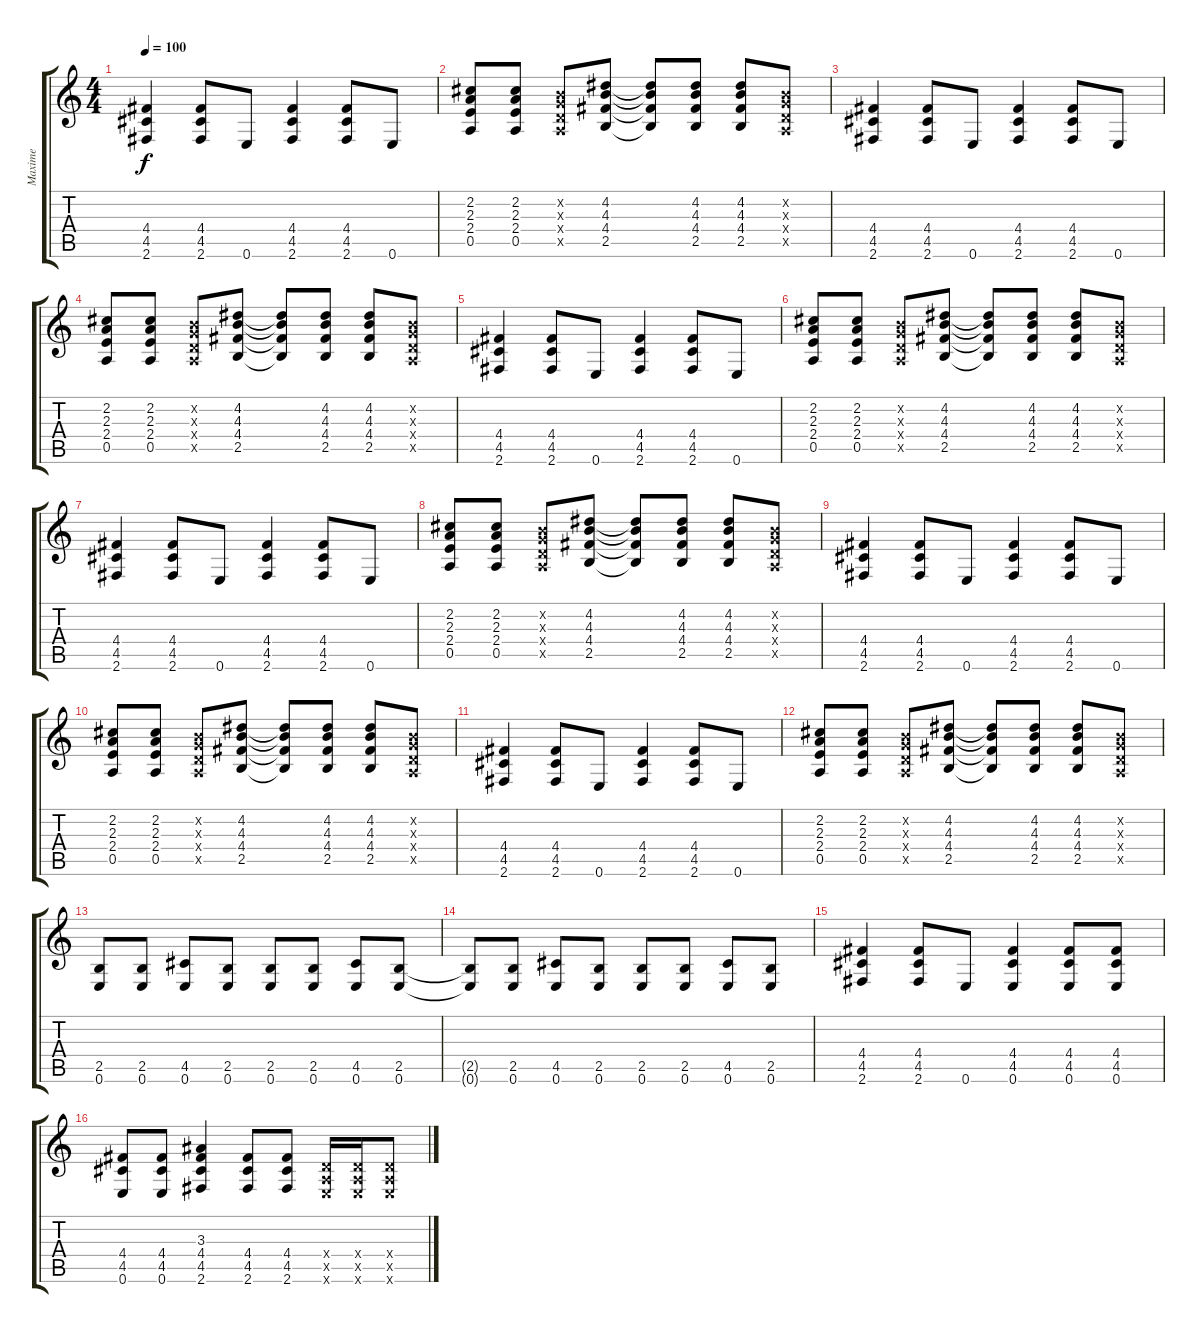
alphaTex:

\track ("Maxime" "Maxime") {instrument distortionguitar}
\staff {score tabs}
\tuning (E4 B3 G3 D3 A2 E2) {hide}
\ts (4 4)
\tempo 100
\clef g2
\ks c
(4.4 4.5 2.6).4{dy f} (4.4 4.5 2.6).8 0.6.8 (4.4 4.5 2.6).4 (4.4 4.5 2.6).8 0.6.8 |
(2.2 2.3 2.4 0.5).8 (2.2 2.3 2.4 0.5).8 (0.2{x} 0.3{x} 0.4{x} 0.5{x}).8 (4.2 4.3 4.4 2.5).8 (4.2{t} 4.3{t} 4.4{t} 2.5{t}).8 (4.2 4.3 4.4 2.5).8 (4.2 4.3 4.4 2.5).8 (0.2{x} 0.3{x} 0.4{x} 0.5{x}).8 |
(4.4 4.5 2.6).4 (4.4 4.5 2.6).8 0.6.8 (4.4 4.5 2.6).4 (4.4 4.5 2.6).8 0.6.8 |
(2.2 2.3 2.4 0.5).8 (2.2 2.3 2.4 0.5).8 (0.2{x} 0.3{x} 0.4{x} 0.5{x}).8 (4.2 4.3 4.4 2.5).8 (4.2{t} 4.3{t} 4.4{t} 2.5{t}).8 (4.2 4.3 4.4 2.5).8 (4.2 4.3 4.4 2.5).8 (0.2{x} 0.3{x} 0.4{x} 0.5{x}).8 |
(4.4 4.5 2.6).4 (4.4 4.5 2.6).8 0.6.8 (4.4 4.5 2.6).4 (4.4 4.5 2.6).8 0.6.8 |
(2.2 2.3 2.4 0.5).8 (2.2 2.3 2.4 0.5).8 (0.2{x} 0.3{x} 0.4{x} 0.5{x}).8 (4.2 4.3 4.4 2.5).8 (4.2{t} 4.3{t} 4.4{t} 2.5{t}).8 (4.2 4.3 4.4 2.5).8 (4.2 4.3 4.4 2.5).8 (0.2{x} 0.3{x} 0.4{x} 0.5{x}).8 |
(4.4 4.5 2.6).4 (4.4 4.5 2.6).8 0.6.8 (4.4 4.5 2.6).4 (4.4 4.5 2.6).8 0.6.8 |
(2.2 2.3 2.4 0.5).8 (2.2 2.3 2.4 0.5).8 (0.2{x} 0.3{x} 0.4{x} 0.5{x}).8 (4.2 4.3 4.4 2.5).8 (4.2{t} 4.3{t} 4.4{t} 2.5{t}).8 (4.2 4.3 4.4 2.5).8 (4.2 4.3 4.4 2.5).8 (0.2{x} 0.3{x} 0.4{x} 0.5{x}).8 |
(4.4 4.5 2.6).4 (4.4 4.5 2.6).8 0.6.8 (4.4 4.5 2.6).4 (4.4 4.5 2.6).8 0.6.8 |
(2.2 2.3 2.4 0.5).8 (2.2 2.3 2.4 0.5).8 (0.2{x} 0.3{x} 0.4{x} 0.5{x}).8 (4.2 4.3 4.4 2.5).8 (4.2{t} 4.3{t} 4.4{t} 2.5{t}).8 (4.2 4.3 4.4 2.5).8 (4.2 4.3 4.4 2.5).8 (0.2{x} 0.3{x} 0.4{x} 0.5{x}).8 |
(4.4 4.5 2.6).4 (4.4 4.5 2.6).8 0.6.8 (4.4 4.5 2.6).4 (4.4 4.5 2.6).8 0.6.8 |
(2.2 2.3 2.4 0.5).8 (2.2 2.3 2.4 0.5).8 (0.2{x} 0.3{x} 0.4{x} 0.5{x}).8 (4.2 4.3 4.4 2.5).8 (4.2{t} 4.3{t} 4.4{t} 2.5{t}).8 (4.2 4.3 4.4 2.5).8 (4.2 4.3 4.4 2.5).8 (0.2{x} 0.3{x} 0.4{x} 0.5{x}).8 |
(2.5 0.6).8 (2.5 0.6).8 (4.5 0.6).8 (2.5 0.6).8 (2.5 0.6).8 (2.5 0.6).8 (4.5 0.6).8 (2.5 0.6).8 |
(2.5{t} 0.6{t}).8 (2.5 0.6).8 (4.5 0.6).8 (2.5 0.6).8 (2.5 0.6).8 (2.5 0.6).8 (4.5 0.6).8 (2.5 0.6).8 |
(4.4 4.5 2.6).4 (4.4 4.5 2.6).8 0.6.8 (4.4 4.5 0.6).4 (4.4 4.5 0.6).8 (4.4 4.5 0.6).8 |
(4.4 4.5 0.6).8 (4.4 4.5 0.6).8 (3.3 4.4 4.5 2.6).4 (4.4 4.5 2.6).8 (4.4 4.5 2.6).8 (0.4{x} 0.5{x} 0.6{x}).16 (0.4{x} 0.5{x} 0.6{x}).16 (0.4{x} 0.5{x} 0.6{x}).8
